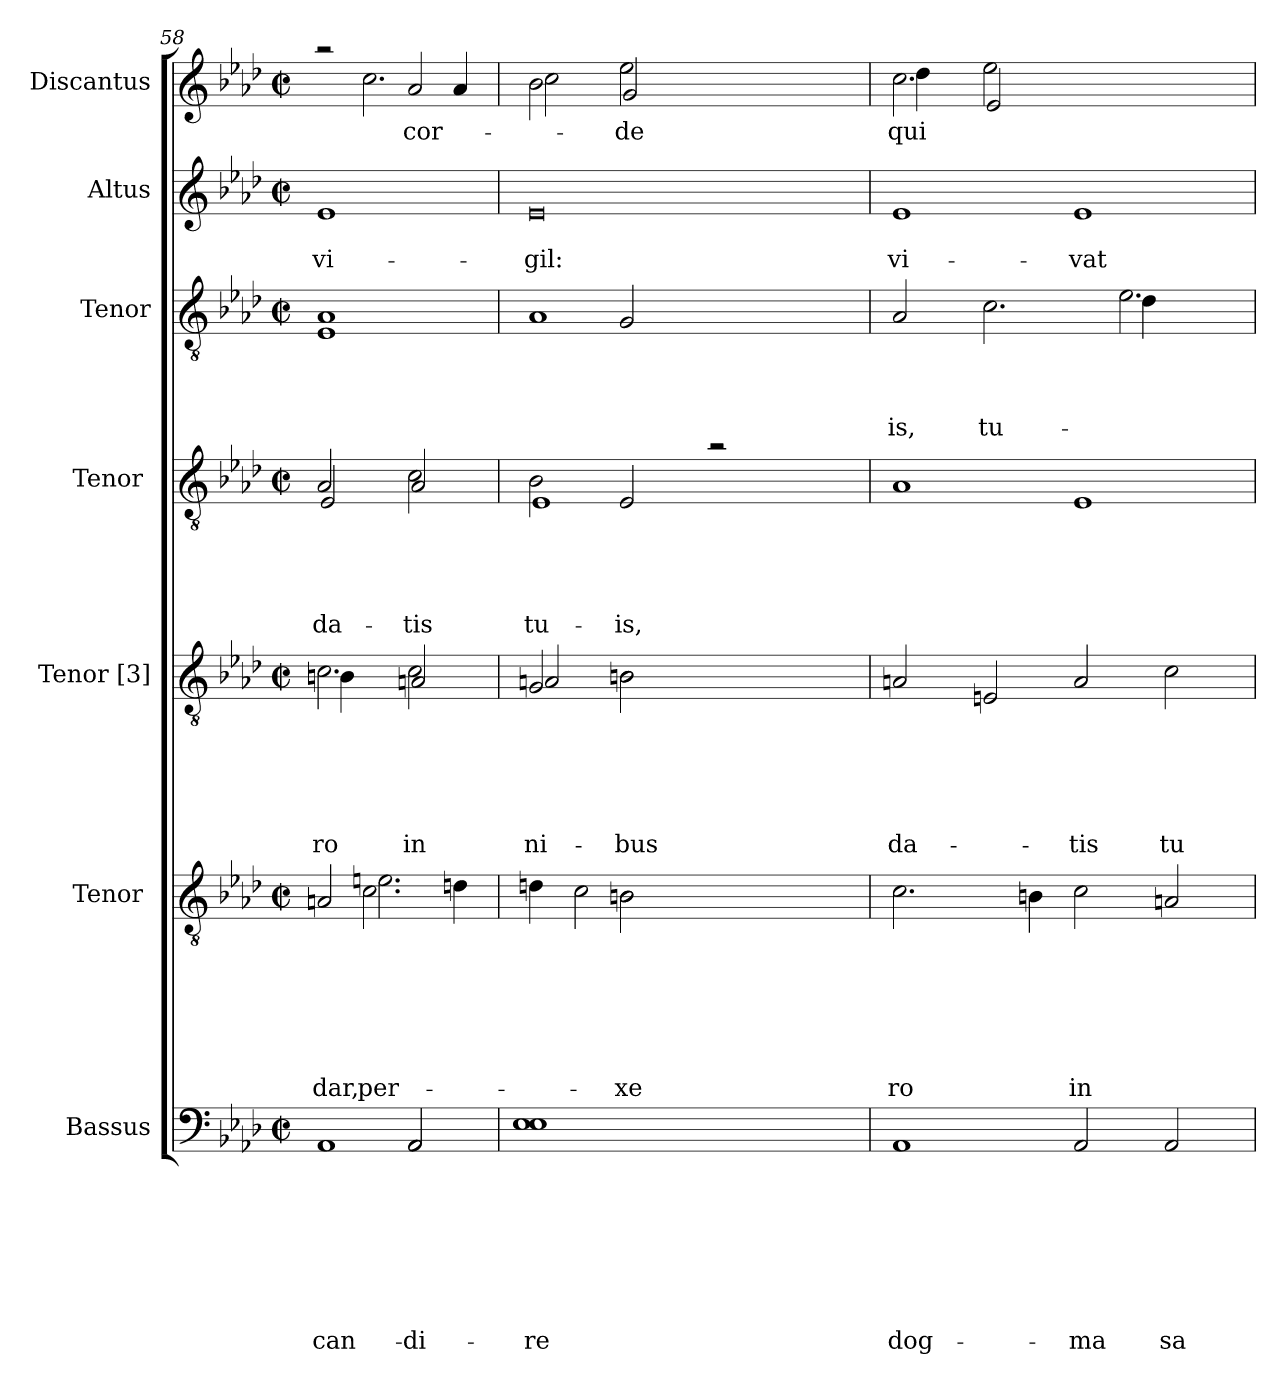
**kern	**text	**text	**text	**text	**text	**text	**text	**text	**kern	**text	**text	**text	**text	**text	**text	**text	**kern	**text	**text	**text	**text	**text	**text	**kern	**text	**text	**text	**text	**text	**kern	**text	**text	**text	**text	**kern	**text	**text	**kern	**text
*part7	*part7	*part7	*part7	*part7	*part7	*part7	*part7	*part7	*part6	*part6	*part6	*part6	*part6	*part6	*part6	*part6	*part5	*part5	*part5	*part5	*part5	*part5	*part5	*part4	*part4	*part4	*part4	*part4	*part4	*part3	*part3	*part3	*part3	*part3	*part2	*part2	*part2	*part1	*part1
*staff7	*staff7	*staff7	*staff7	*staff7	*staff7	*staff7	*staff7	*staff7	*staff6	*staff6	*staff6	*staff6	*staff6	*staff6	*staff6	*staff6	*staff5	*staff5	*staff5	*staff5	*staff5	*staff5	*staff5	*staff4	*staff4	*staff4	*staff4	*staff4	*staff4	*staff3	*staff3	*staff3	*staff3	*staff3	*staff2	*staff2	*staff2	*staff1	*staff1
*I"Bassus	*	*	*	*	*	*	*	*	*I"Tenor [4]	*	*	*	*	*	*	*	*I"Tenor [3]	*	*	*	*	*	*	*I"Tenor [2]	*	*	*	*	*	*I"Tenor	*	*	*	*	*I"Altus	*	*	*I"Discantus	*
*I'B	*	*	*	*	*	*	*	*	*I'T [4]	*	*	*	*	*	*	*	*I'T [3]	*	*	*	*	*	*	*I'T [2]	*	*	*	*	*	*I'T	*	*	*	*	*I'A	*	*	*I'D	*
*clefF4	*	*	*	*	*	*	*	*	*clefGv2	*	*	*	*	*	*	*	*clefGv2	*	*	*	*	*	*	*clefGv2	*	*	*	*	*	*clefGv2	*	*	*	*	*clefG2	*	*	*clefG2	*
*k[b-e-a-d-]	*	*	*	*	*	*	*	*	*k[b-e-a-d-]	*	*	*	*	*	*	*	*k[b-e-a-d-]	*	*	*	*	*	*	*k[b-e-a-d-]	*	*	*	*	*	*k[b-e-a-d-]	*	*	*	*	*k[b-e-a-d-]	*	*	*k[b-e-a-d-]	*
*A-:	*	*	*	*	*	*	*	*	*A-:	*	*	*	*	*	*	*	*A-:	*	*	*	*	*	*	*A-:	*	*	*	*	*	*A-:	*	*	*	*	*A-:	*	*	*A-:	*
*M2/2	*	*	*	*	*	*	*	*	*M2/2	*	*	*	*	*	*	*	*M2/2	*	*	*	*	*	*	*M2/2	*	*	*	*	*	*M2/2	*	*	*	*	*M2/2	*	*	*M2/2	*
*met(c|)	*	*	*	*	*	*	*	*	*met(c|)	*	*	*	*	*	*	*	*met(c|)	*	*	*	*	*	*	*met(c|)	*	*	*	*	*	*met(c|)	*	*	*	*	*met(c|)	*	*	*met(c|)	*
=58	=58	=58	=58	=58	=58	=58	=58	=58	=58	=58	=58	=58	=58	=58	=58	=58	=58	=58	=58	=58	=58	=58	=58	=58	=58	=58	=58	=58	=58	=58	=58	=58	=58	=58	=58	=58	=58	=58	=58
!	!	!	!	!	!	!	!	!LO:LY:b	!	!	!	!	!	!	!	!LO:LY:b	!	!	!	!	!	!	!LO:LY:b	!	!	!	!	!	!LO:LY:b	!	!	!	!	!	!	!	!LO:LY:b	!	!
*^	*	*	*	*	*	*	*	*	*^	*	*	*	*	*	*	*	*^	*	*	*	*	*	*	*^	*	*	*	*	*	*	*	*	*	*	*	*	*	*^	*
*	*^	*	*	*	*	*	*	*	*	*	*^	*	*	*	*	*	*	*	*	*^	*	*	*	*	*	*	*	*	*	*	*	*	*	*	*	*	*	*	*	*	*	*	*^	*
*	*	*	*	*	*	*	*	*	*	*	*	*	*^	*	*	*	*	*	*	*	*	*	*	*	*	*	*	*	*	*	*	*	*	*	*	*	*	*	*	*	*	*	*	*	*	*	*	*
1AA-	2ryy	2ryy	.	.	.	.	.	.	.	can-	2A/	4ryy	2.ryy	4ryy	.	.	.	.	.	.	-dar,	2.c\	4B\	2ryy	.	.	.	.	.	-ro	2A-/	2E-/	.	.	.	.	da-	1E- 1A-	.	.	.	.	1e-	.	-vi-	2raa	4ryy	2.ryy	.
!	!	!	!	!	!	!	!	!	!	!	!	!	!	!	!	!	!	!	!	!	!LO:LY:b	!	!	!	!	!	!	!	!	!	!	!	!	!	!	!	!	!	!	!	!	!	!	!	!	!	!	!	!
!	!	!	!	!	!	!	!	!	!	!	!	!	!	!	!	!	!	!	!	!	!LO:LY:b	!	!	!	!	!	!	!	!	!	!	!	!	!	!	!	!	!	!	!	!	!	!	!	!	!	!	!	!
.	.	.	.	.	.	.	.	.	.	.	.	2.c\	.	2.e\	.	.	.	.	.	.	per-	.	4ryy	.	.	.	.	.	.	.	.	.	.	.	.	.	.	.	.	.	.	.	.	.	.	.	2.cc\	.	.
!	!	!	!	!	!	!	!	!	!	!LO:LY:b	!	!	!	!	!	!	!	!	!	!	!	!	!	!	!	!	!	!	!	!	!	!	!	!	!	!	!	!	!	!	!	!	!	!	!	!	!	!	!
!	!	!	!	!	!	!	!	!	!	!LO:LY:b	!	!	!	!	!	!	!	!	!	!	!	!	!	!	!	!	!	!	!	!LO:LY:b	!	!	!	!	!	!	!LO:LY:b	!	!	!	!	!	!	!	!	!	!	!	!
!	!	!	!	!	!	!	!	!	!	!	!	!	!	!	!	!	!	!	!	!	!	!	!	!	!	!	!	!	!	!	!	!	!	!	!	!	!LO:LY:b	!	!	!	!	!	!	!	!	!	!	!	!LO:LY:b
.	2AA-/	2AA-/	.	.	.	.	.	.	.	-di-	2ryy	.	.	.	.	.	.	.	.	.	.	.	2c\	2A/	.	.	.	.	.	in	2c\	2A-/	.	.	.	.	-tis	.	.	.	.	.	.	.	.	2a-/	.	.	cor-
.	.	.	.	.	.	.	.	.	.	.	.	.	4d\	.	.	.	.	.	.	.	.	4ryy	.	.	.	.	.	.	.	.	.	.	.	.	.	.	.	.	.	.	.	.	.	.	.	.	.	4a-/	.
*v	*v	*v	*	*	*	*	*	*	*	*	*	*	*	*	*	*	*	*	*	*	*	*v	*v	*v	*	*	*	*	*	*	*	*	*	*	*	*	*	*	*	*	*	*	*	*	*	*	*	*	*
*	*	*	*	*	*	*	*	*	*	*	*v	*v	*	*	*	*	*	*	*	*	*	*	*	*	*	*	*	*	*	*	*	*	*	*	*	*	*	*	*	*	*	*	*	*	*
!!LO:PB:g=z
=59	=59	=59	=59	=59	=59	=59	=59	=59	=59	=59	=59	=59	=59	=59	=59	=59	=59	=59	=59	=59	=59	=59	=59	=59	=59	=59	=59	=59	=59	=59	=59	=59	=59	=59	=59	=59	=59	=59	=59	=59	=59	=59	=59	=59
!	!	!	!	!	!	!	!	!LO:LY:b:rj	!	!	!	!	!	!	!	!	!	!	!	!	!	!	!	!	!LO:LY:b	!	!	!	!	!	!	!	!	!	!	!	!	!	!	!	!	!	!	!
*	*	*	*	*	*	*	*	*	*	*	*	*	*	*	*	*	*	*	*^	*	*	*	*	*	*	*	*	*	*	*	*	*	*	*	*	*	*	*	*	*	*	*	*	*
!	!	!	!	!	!	!	!	!	!	!	!	!	!	!	!	!	!	!	!	!	!	!	!	!	!	!LO:LY:b	!	!	!	!	!	!	!LO:LY:b	!	!	!	!	!	!	!	!LO:LY:b	!	!	!	!
*	*	*	*	*	*	*	*	*	*	*	*	*	*	*	*	*	*	*	*	*	*	*	*	*	*	*	*	*	*	*	*	*	*	*^	*	*	*	*	*	*	*	*	*v	*v	*
1E- 1E-	.	.	.	.	.	.	.	-re	4d\	2ryy	2ryy	.	.	.	.	.	.	.	2G/	2A/	.	.	.	.	.	-ni-	2B-\	1E-	.	.	.	.	tu-	1A-	2ryy	.	.	.	.	0e-	.	-gil:	2b-\	2cc\	.
.	.	.	.	.	.	.	.	.	2c\	.	.	.	.	.	.	.	.	.	.	.	.	.	.	.	.	.	.	.	.	.	.	.	.	.	.	.	.	.	.	.	.	.	.	.	.
!	!	!	!	!	!	!	!	!	!	!	!	!	!	!	!	!	!	!LO:LY:b	!	!	!	!	!	!	!	!	!	!	!	!	!	!	!	!	!	!	!	!	!	!	!	!	!	!	!
!	!	!	!	!	!	!	!	!	!	!	!	!	!	!	!	!	!	!LO:LY:b	!	!	!	!	!	!	!	!LO:LY:b	!	!	!	!	!	!	!	!	!	!	!	!	!	!	!	!	!	!	!
!	!	!	!	!	!	!	!	!	!	!	!	!	!	!	!	!	!	!	!	!	!	!	!	!	!	!LO:LY:b	!	!	!	!	!	!	!LO:LY:b	!	!	!	!	!	!	!	!	!	!	!	!LO:LY:b
!	!	!	!	!	!	!	!	!	!	!	!	!	!	!	!	!	!	!	!	!	!	!	!	!	!	!	!	!	!	!	!	!	!	!	!	!	!	!	!	!	!	!	!	!	!LO:LY:b
.	.	.	.	.	.	.	.	.	.	2B\	2B\	.	.	.	.	.	.	-xe-	2B\	2B\	.	.	.	.	.	-bus	2E-/	.	.	.	.	.	is,	.	2G/	.	.	.	.	.	.	.	2ee-\	2g/	-de
.	.	.	.	.	.	.	.	.	1ryy	.	.	.	.	.	.	.	.	.	.	.	.	.	.	.	.	.	.	.	.	.	.	.	.	.	.	.	.	.	.	.	.	.	.	.	.
1ryy	.	.	.	.	.	.	.	.	.	1ryy	1ryy	.	.	.	.	.	.	.	1ryy	1ryy	.	.	.	.	.	.	2ra	2ryy	.	.	.	.	.	1ryy	1ryy	.	.	.	.	.	.	.	1ryy	1ryy	.
.	.	.	.	.	.	.	.	.	.	.	.	.	.	.	.	.	.	.	.	.	.	.	.	.	.	.	2ryy	2ryy	.	.	.	.	.	.	.	.	.	.	.	.	.	.	.	.	.
.	.	.	.	.	.	.	.	.	4ryy	.	.	.	.	.	.	.	.	.	.	.	.	.	.	.	.	.	.	.	.	.	.	.	.	.	.	.	.	.	.	.	.	.	.	.	.
*	*	*	*	*	*	*	*	*	*v	*v	*v	*	*	*	*	*	*	*	*	*	*	*	*	*	*	*	*v	*v	*	*	*	*	*	*	*	*	*	*	*	*	*	*	*v	*v	*
*	*	*	*	*	*	*	*	*	*	*	*	*	*	*	*	*	*v	*v	*	*	*	*	*	*	*	*	*	*	*	*	*	*	*	*	*	*	*	*	*	*	*
=60	=60	=60	=60	=60	=60	=60	=60	=60	=60	=60	=60	=60	=60	=60	=60	=60	=60	=60	=60	=60	=60	=60	=60	=60	=60	=60	=60	=60	=60	=60	=60	=60	=60	=60	=60	=60	=60	=60	=60	=60
!	!	!	!	!	!	!	!	!LO:LY:b	!	!	!	!	!	!	!	!LO:LY:b	!	!	!	!	!	!	!LO:LY:b	!	!	!	!	!	!	!	!	!	!	!	!LO:LY:b	!	!	!LO:LY:b	!	!LO:LY:b
*	*	*	*	*	*	*	*	*	*	*	*	*	*	*	*	*	*	*	*	*	*	*	*	*	*	*	*	*	*	*	*	*	*	*	*	*	*	*	*^	*
*	*	*	*	*	*	*	*	*	*	*	*	*	*	*	*	*	*	*	*	*	*	*	*	*	*	*	*	*	*	*	*	*	*	*	*	*	*	*	*	*^	*
1AA-	.	.	.	.	.	.	.	dog-	2.c\	.	.	.	.	.	.	-ro	2A/	.	.	.	.	.	da-	1A-	.	.	.	.	.	2A-/	1ryy	.	.	.	-is,	1e-	.	vi-	2.cc\	4dd-\	2ryy	qui-
.	.	.	.	.	.	.	.	.	.	.	.	.	.	.	.	.	.	.	.	.	.	.	.	.	.	.	.	.	.	.	.	.	.	.	.	.	.	.	.	4ryy	.	.
!	!	!	!	!	!	!	!	!	!	!	!	!	!	!	!	!	!	!	!	!	!	!	!	!	!	!	!	!	!	!	!	!	!	!	!LO:LY:b	!	!	!	!	!	!	!
.	.	.	.	.	.	.	.	.	.	.	.	.	.	.	.	.	2E/	.	.	.	.	.	.	.	.	.	.	.	.	2.c\	.	.	.	.	tu-	.	.	.	.	2ee-\	2e-/	.
.	.	.	.	.	.	.	.	.	4B\	.	.	.	.	.	.	.	.	.	.	.	.	.	.	.	.	.	.	.	.	.	.	.	.	.	.	.	.	.	1ryy	.	.	.
!	!	!	!	!	!	!	!	!LO:LY:b	!	!	!	!	!	!	!	!LO:LY:b	!	!	!	!	!	!	!LO:LY:b	!	!	!	!	!	!	!	!	!	!	!	!	!	!	!LO:LY:b	!	!	!	!
2AA-/	.	.	.	.	.	.	.	-ma	2c\	.	.	.	.	.	.	in	2A/	.	.	.	.	.	-tis	1E-	.	.	.	.	.	.	4ryy	.	.	.	.	1e-	.	-vat	.	1ryy	1ryy	.
.	.	.	.	.	.	.	.	.	.	.	.	.	.	.	.	.	.	.	.	.	.	.	.	.	.	.	.	.	.	2.e-\	4d-\	.	.	.	.	.	.	.	.	.	.	.
!	!	!	!	!	!	!	!	!LO:LY:b	!	!	!	!	!	!	!	!	!	!	!	!	!	!	!LO:LY:b	!	!	!	!	!	!	!	!	!	!	!	!	!	!	!	!	!	!	!
2AA-/	.	.	.	.	.	.	.	sa-	2A/	.	.	.	.	.	.	.	2c\	.	.	.	.	.	tu-	.	.	.	.	.	.	.	2ryy	.	.	.	.	.	.	.	.	.	.	.
.	.	.	.	.	.	.	.	.	.	.	.	.	.	.	.	.	.	.	.	.	.	.	.	.	.	.	.	.	.	.	.	.	.	.	.	.	.	.	4ryy	.	.	.
*	*	*	*	*	*	*	*	*	*	*	*	*	*	*	*	*	*	*	*	*	*	*	*	*	*	*	*	*	*	*v	*v	*	*	*	*	*	*	*	*v	*v	*v	*
=	=	=	=	=	=	=	=	=	=	=	=	=	=	=	=	=	=	=	=	=	=	=	=	=	=	=	=	=	=	=	=	=	=	=	=	=	=	=	=
*-	*-	*-	*-	*-	*-	*-	*-	*-	*-	*-	*-	*-	*-	*-	*-	*-	*-	*-	*-	*-	*-	*-	*-	*-	*-	*-	*-	*-	*-	*-	*-	*-	*-	*-	*-	*-	*-	*-	*-
